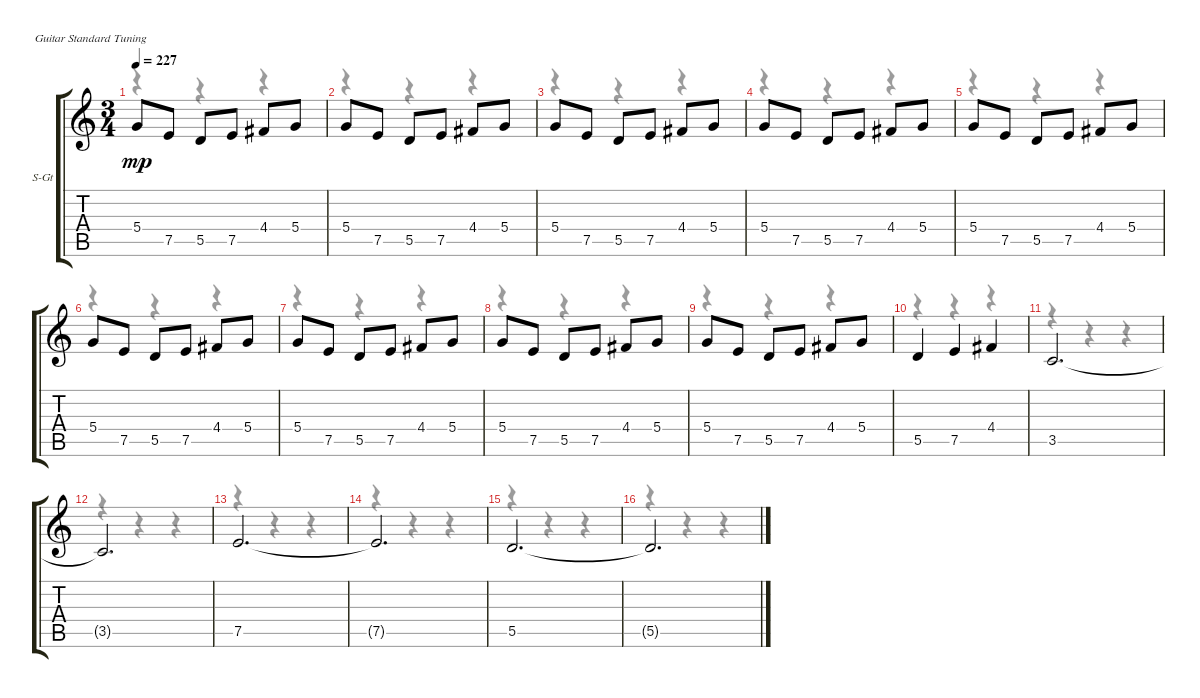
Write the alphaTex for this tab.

\bracketExtendMode groupsimilarinstruments
\firstSystemTrackNameOrientation horizontal
\otherSystemsTrackNameOrientation horizontal
\track ("Track 5" "S-Gt") {instrument stringensemble1}
\staff {score tabs}
\tuning (E4 B3 G3 D3 A2 E2)
\displaytranspose 12
\voice
\ts (3 4)
\tempo 227
\clef g2
\ks c
5.4.8{dy mp} 7.5.8 5.5.8 7.5.8 4.4.8 5.4.8 |
5.4.8 7.5.8 5.5.8 7.5.8 4.4.8 5.4.8 |
5.4.8 7.5.8 5.5.8 7.5.8 4.4.8 5.4.8 |
5.4.8 7.5.8 5.5.8 7.5.8 4.4.8 5.4.8 |
5.4.8 7.5.8 5.5.8 7.5.8 4.4.8 5.4.8 |
5.4.8 7.5.8 5.5.8 7.5.8 4.4.8 5.4.8 |
5.4.8 7.5.8 5.5.8 7.5.8 4.4.8 5.4.8 |
5.4.8 7.5.8 5.5.8 7.5.8 4.4.8 5.4.8 |
5.4.8 7.5.8 5.5.8 7.5.8 4.4.8 5.4.8 |
5.5.4 7.5.4 4.4.4 |
3.5.2{d} |
3.5{t}.2{d} |
7.5.2{d} |
7.5{t}.2{d} |
5.5.2{d} |
5.5{t}.2{d}
\voice
\clef g2
\ottava regular
\simile none
\ks c
r.4{dy mf} r.4 r.4 |
r.4 r.4 r.4 |
r.4 r.4 r.4 |
r.4 r.4 r.4 |
r.4 r.4 r.4 |
r.4 r.4 r.4 |
r.4 r.4 r.4 |
r.4 r.4 r.4 |
r.4 r.4 r.4 |
r.4 r.4 r.4 |
r.4 r.4 r.4 |
r.4 r.4 r.4 |
r.4 r.4 r.4 |
r.4 r.4 r.4 |
r.4 r.4 r.4 |
r.4 r.4 r.4
